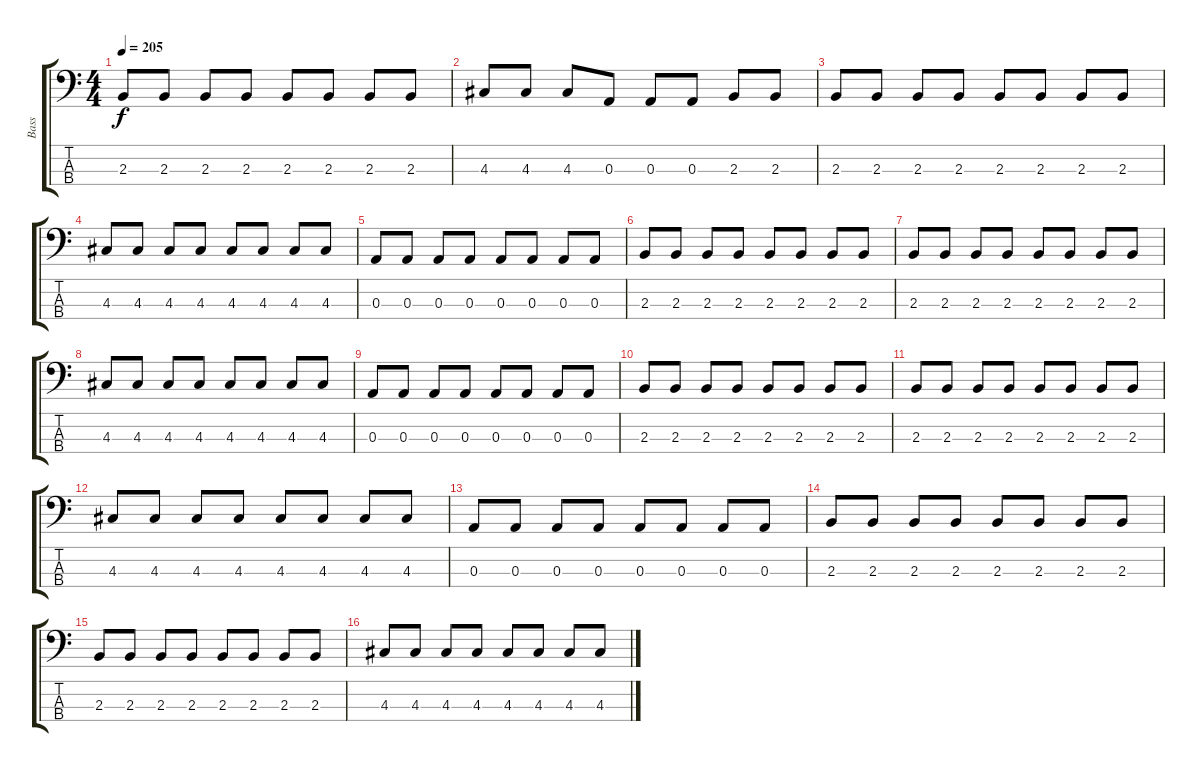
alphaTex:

\track ("Bass" "Bass") {instrument electricbassfinger}
\staff {score tabs}
\tuning (G2 D2 A1 E1) {hide}
\ts (4 4)
\tempo 205
\clef f4
\ks c
2.3.8{dy f} 2.3.8 2.3.8 2.3.8 2.3.8 2.3.8 2.3.8 2.3.8 |
4.3.8 4.3.8 4.3.8 0.3.8 0.3.8 0.3.8 2.3.8 2.3.8 |
2.3.8 2.3.8 2.3.8 2.3.8 2.3.8 2.3.8 2.3.8 2.3.8 |
4.3.8 4.3.8 4.3.8 4.3.8 4.3.8 4.3.8 4.3.8 4.3.8 |
0.3.8 0.3.8 0.3.8 0.3.8 0.3.8 0.3.8 0.3.8 0.3.8 |
2.3.8 2.3.8 2.3.8 2.3.8 2.3.8 2.3.8 2.3.8 2.3.8 |
2.3.8 2.3.8 2.3.8 2.3.8 2.3.8 2.3.8 2.3.8 2.3.8 |
4.3.8 4.3.8 4.3.8 4.3.8 4.3.8 4.3.8 4.3.8 4.3.8 |
0.3.8 0.3.8 0.3.8 0.3.8 0.3.8 0.3.8 0.3.8 0.3.8 |
2.3.8 2.3.8 2.3.8 2.3.8 2.3.8 2.3.8 2.3.8 2.3.8 |
2.3.8 2.3.8 2.3.8 2.3.8 2.3.8 2.3.8 2.3.8 2.3.8 |
4.3.8 4.3.8 4.3.8 4.3.8 4.3.8 4.3.8 4.3.8 4.3.8 |
0.3.8 0.3.8 0.3.8 0.3.8 0.3.8 0.3.8 0.3.8 0.3.8 |
2.3.8 2.3.8 2.3.8 2.3.8 2.3.8 2.3.8 2.3.8 2.3.8 |
2.3.8 2.3.8 2.3.8 2.3.8 2.3.8 2.3.8 2.3.8 2.3.8 |
4.3.8 4.3.8 4.3.8 4.3.8 4.3.8 4.3.8 4.3.8 4.3.8
